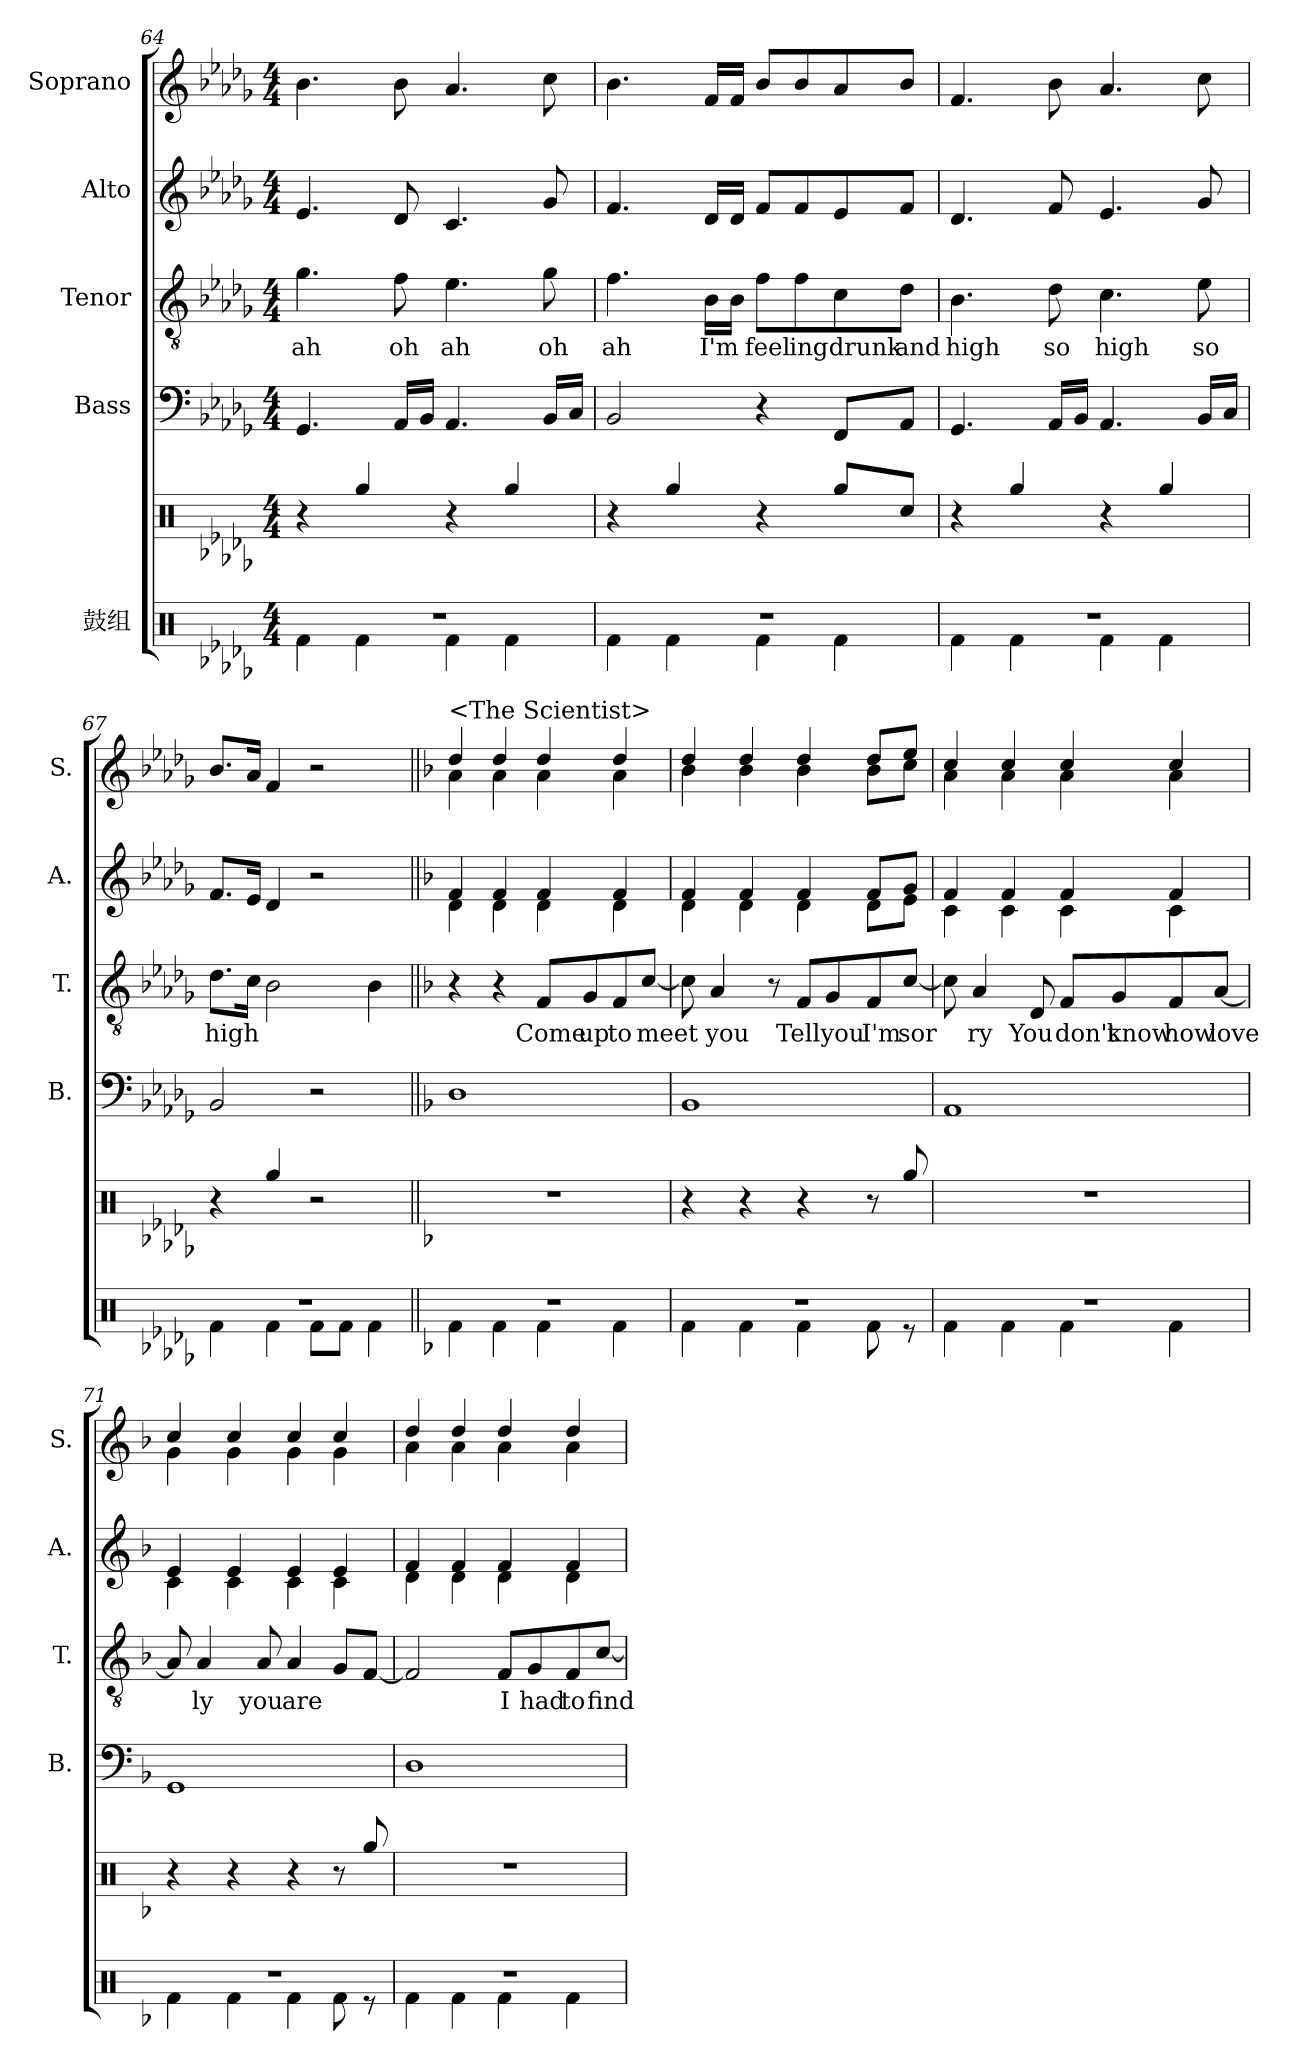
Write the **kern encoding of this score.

**kern	**kern	**kern	**kern	**text	**kern	**kern
*part5	*part5	*part4	*part3	*part3	*part2	*part1
*staff6	*staff5	*staff4	*staff3	*staff3	*staff2	*staff1
*I"鼓组	*	*I"Bass	*I"Tenor	*	*I"Alto	*I"Soprano
*	*	*I'B.	*I'T.	*	*I'A.	*I'S.
*clefX	*clefX	*clefF4	*clefGv2	*	*clefG2	*clefG2
*k[b-e-a-d-g-]	*k[b-e-a-d-g-]	*k[b-e-a-d-g-]	*k[b-e-a-d-g-]	*	*k[b-e-a-d-g-]	*k[b-e-a-d-g-]
*M4/4	*M4/4	*M4/4	*M4/4	*	*M4/4	*M4/4
=64	=64	=64	=64	=64	=64	=64
*^	*	*	*	*	*	*
1r	4Rf\	4r	4.GG-/	4.g-\	ah	4.e-/	4.b-\
.	4Rf\	4Rgg/	.	.	.	.	.
.	.	.	16AA-/LL	8f\	oh	8d-/	8b-\
.	.	.	16BB-/JJ	.	.	.	.
.	4Rf\	4r	4.AA-/	4.e-\	ah	4.c/	4.a-/
.	4Rf\	4Rgg/	.	.	.	.	.
.	.	.	16BB-/LL	8g-\	oh	8g-/	8cc\
.	.	.	16C/JJ	.	.	.	.
!!LO:PB:g=z
=65	=65	=65	=65	=65	=65	=65	=65
1r	4Rf\	4r	2BB-/	4.f\	ah	4.f/	4.b-\
.	4Rf\	4Rgg/	.	.	.	.	.
.	.	.	.	16B-\LL	I'm	16d-/LL	16f/LL
.	.	.	.	16B-\JJ	.	16d-/JJ	16f/JJ
.	4Rf\	4r	4r	8f\L	feel	8f/L	8b-/L
.	.	.	.	8f\	ing	8f/	8b-/
.	4Rf\	8Rgg/L	8FF/L	8c\	drunk	8e-/	8a-/
.	.	8Rcc/J	8AA-/J	8d-\J	and	8f/J	8b-/J
=66	=66	=66	=66	=66	=66	=66	=66
1r	4Rf\	4r	4.GG-/	4.B-\	high	4.d-/	4.f/
.	4Rf\	4Rgg/	.	.	.	.	.
.	.	.	16AA-/LL	8d-\	so	8f/	8b-\
.	.	.	16BB-/JJ	.	.	.	.
.	4Rf\	4r	4.AA-/	4.c\	high	4.e-/	4.a-/
.	4Rf\	4Rgg/	.	.	.	.	.
.	.	.	16BB-/LL	8e-\	so	8g-/	8cc\
.	.	.	16C/JJ	.	.	.	.
=67	=67	=67	=67	=67	=67	=67	=67
1r	4Rf\	4r	2BB-/	8.d-\L	high	8.f/L	8.b-/L
.	.	.	.	16c\Jk	.	16e-/Jk	16a-/Jk
.	4Rf\	4Rgg/	.	2B-\	.	4d-/	4f/
.	8Rf\L	2r	2r	.	.	2r	2r
.	8Rf\J	.	.	.	.	.	.
.	4Rf\	.	.	4B-\	.	.	.
!!LO:LB:g=z
=68||	=68||	=68||	=68||	=68||	=68||	=68||	=68||
*k[b-]	*	*k[b-]	*k[b-]	*k[b-]	*	*k[b-]	*k[b-]
*	*	*	*	*	*	*^	*^
!	!	!	!	!	!	!	!	!LO:TX:a:t=<The Scientist>	!
1r	4Rf\	1r	1D	4r	.	4f/	4d\	4dd/	4a\
.	4Rf\	.	.	4r	.	4f/	4d\	4dd/	4a\
.	4Rf\	.	.	8F/L	Come	4f/	4d\	4dd/	4a\
.	.	.	.	8G/	up	.	.	.	.
.	4Rf\	.	.	8F/	to	4f/	4d\	4dd/	4a\
.	.	.	.	[8c/J	meet	.	.	.	.
=69	=69	=69	=69	=69	=69	=69	=69	=69	=69
1r	4Rf\	4r	1BB-	8c\]	.	4f/	4d\	4dd/	4b-\
.	.	.	.	4A/	you	.	.	.	.
.	4Rf\	4r	.	.	.	4f/	4d\	4dd/	4b-\
.	.	.	.	8r	.	.	.	.	.
.	4Rf\	4r	.	8F/L	Tell	4f/	4d\	4dd/	4b-\
.	.	.	.	8G/	you	.	.	.	.
.	8Rf\	8r	.	8F/	I'm	8f/L	8d\L	8dd/L	8b-\L
.	8r	8Rgg/	.	[8c/J	sor	8g/J	8e\J	8ee/J	8cc\J
=70	=70	=70	=70	=70	=70	=70	=70	=70	=70
1r	4Rf\	1r	1AA	8c\]	.	4f/	4c\	4cc/	4a\
.	.	.	.	4A/	ry	.	.	.	.
.	4Rf\	.	.	.	.	4f/	4c\	4cc/	4a\
.	.	.	.	8D/	You	.	.	.	.
.	4Rf\	.	.	8F/L	don't	4f/	4c\	4cc/	4a\
.	.	.	.	8G/	know	.	.	.	.
.	4Rf\	.	.	8F/	how	4f/	4c\	4cc/	4a\
.	.	.	.	[8A/J	love	.	.	.	.
!!LO:PB:g=z	!!
=71	=71	=71	=71	=71	=71	=71	=71	=71	=71
1r	4Rf\	4r	1GG	8A/]	.	4e/	4c\	4cc/	4g\
.	.	.	.	4A/	ly	.	.	.	.
.	4Rf\	4r	.	.	.	4e/	4c\	4cc/	4g\
.	.	.	.	8A/	you	.	.	.	.
.	4Rf\	4r	.	4A/	are	4e/	4c\	4cc/	4g\
.	8Rf\	8r	.	8G/L	.	4e/	4c\	4cc/	4g\
.	8r	8Rgg/	.	[8F/J	.	.	.	.	.
=72	=72	=72	=72	=72	=72	=72	=72	=72	=72
1r	4Rf\	1r	1D	2F/]	.	4f/	4d\	4dd/	4a\
.	4Rf\	.	.	.	.	4f/	4d\	4dd/	4a\
.	4Rf\	.	.	8F/L	I	4f/	4d\	4dd/	4a\
.	.	.	.	8G/	had	.	.	.	.
.	4Rf\	.	.	8F/	to	4f/	4d\	4dd/	4a\
.	.	.	.	[8c/J	find	.	.	.	.
*	*	*	*	*	*	*v	*v	*	*
*v	*v	*	*	*	*	*	*v	*v
=	=	=	=	=	=	=
*-	*-	*-	*-	*-	*-	*-
